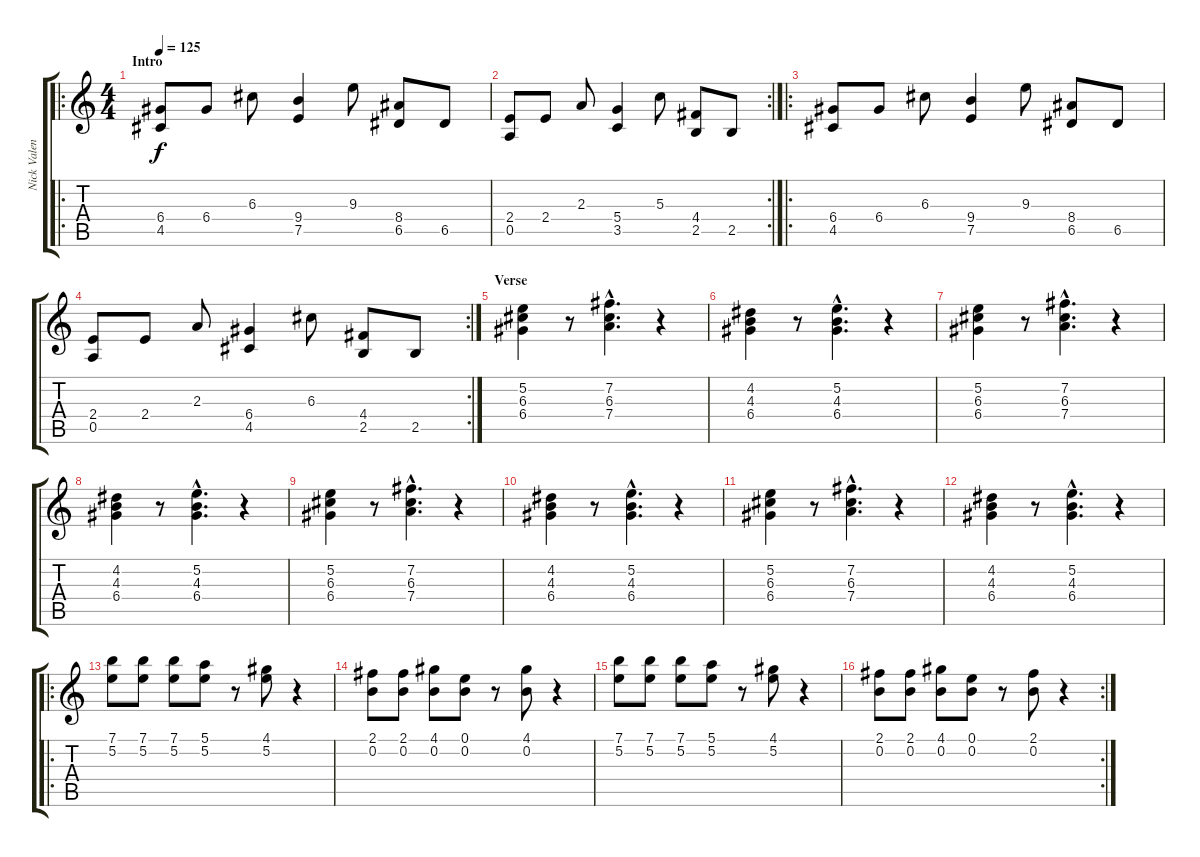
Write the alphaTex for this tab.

\track ("Nick Valensi" "Nick Valen") {instrument overdrivenguitar}
\staff {score tabs}
\tuning (E4 B3 G3 D3 A2 E2) {hide}
\ro
\ts (4 4)
\section ("" "Intro")
\tempo 125
\clef g2
\ks c
(6.4 4.5).8{dy f instrument overdrivenguitar} 6.4.8 6.3.8 (9.4 7.5).4 9.3.8 (8.4 6.5).8 6.5.8 |
\rc 2
(2.4 0.5).8 2.4.8 2.3.8 (5.4 3.5).4 5.3.8 (4.4 2.5).8 2.5.8 |
\ro
(6.4 4.5).8 6.4.8 6.3.8 (9.4 7.5).4 9.3.8 (8.4 6.5).8 6.5.8 |
\rc 2
(2.4 0.5).8 2.4.8 2.3.8 (6.4 4.5).4 6.3.8 (4.4 2.5).8 2.5.8 |
\section ("" "Verse")
(5.2 6.3 6.4).4 r.8 (7.2{hac} 6.3{hac} 7.4{hac}).4{d} r.4 |
(4.2 4.3 6.4).4 r.8 (5.2{hac} 4.3{hac} 6.4{hac}).4{d} r.4 |
(5.2 6.3 6.4).4 r.8 (7.2{hac} 6.3{hac} 7.4{hac}).4{d} r.4 |
(4.2 4.3 6.4).4 r.8 (5.2{hac} 4.3{hac} 6.4{hac}).4{d} r.4 |
(5.2 6.3 6.4).4 r.8 (7.2{hac} 6.3{hac} 7.4{hac}).4{d} r.4 |
(4.2 4.3 6.4).4 r.8 (5.2{hac} 4.3{hac} 6.4{hac}).4{d} r.4 |
(5.2 6.3 6.4).4 r.8 (7.2{hac} 6.3{hac} 7.4{hac}).4{d} r.4 |
(4.2 4.3 6.4).4 r.8 (5.2{hac} 4.3{hac} 6.4{hac}).4{d} r.4 |
\ro
(7.1 5.2).8 (7.1 5.2).8 (7.1 5.2).8 (5.1 5.2).8 r.8 (4.1 5.2).8 r.4 |
(2.1 0.2).8 (2.1 0.2).8 (4.1 0.2).8 (0.1 0.2).8 r.8 (4.1 0.2).8 r.4 |
(7.1 5.2).8 (7.1 5.2).8 (7.1 5.2).8 (5.1 5.2).8 r.8 (4.1 5.2).8 r.4 |
\rc 2
(2.1 0.2).8 (2.1 0.2).8 (4.1 0.2).8 (0.1 0.2).8 r.8 (2.1 0.2).8 r.4
